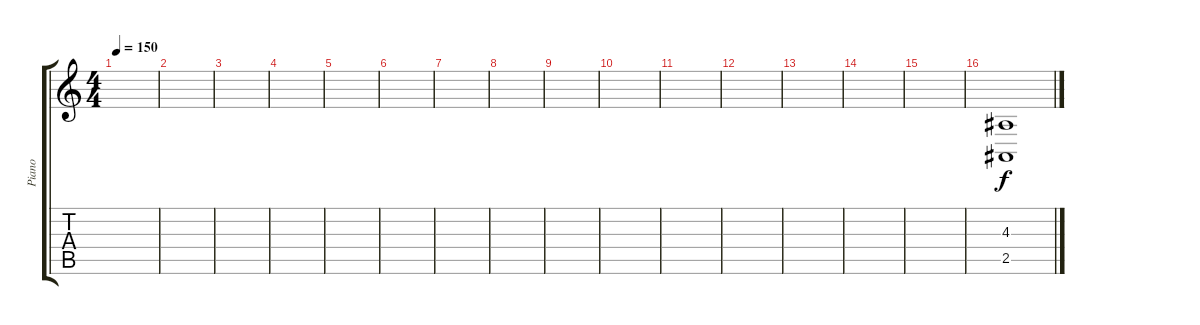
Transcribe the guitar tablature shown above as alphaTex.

\track ("Piano" "Piano") {instrument brightacousticpiano}
\staff {score tabs}
\tuning (Eb4 Bb3 Gb3 Db3 Ab2 Eb2) {hide}
\ts (4 4)
\tempo 150
\clef g2
\ks c
|
|
|
|
|
|
|
|
|
|
|
|
|
|
|
(4.3 2.5).1{volume 16}
